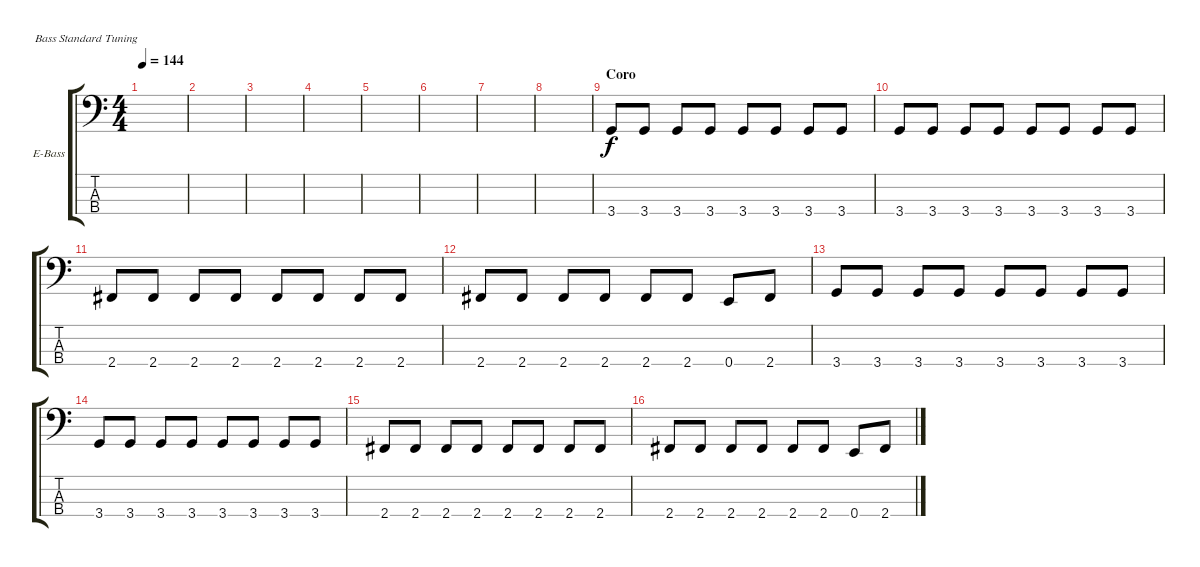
\bracketExtendMode groupsimilarinstruments
\firstSystemTrackNameOrientation horizontal
\otherSystemsTrackNameOrientation horizontal
\track ("Mark" "E-Bass") {instrument electricbasspick}
\staff {score tabs}
\tuning (G2 D2 A1 E1)
\ts (4 4)
\tempo 144
\clef f4
\ks c
|
|
|
|
|
|
|
|
\section ("" "Coro")
3.4.8 3.4.8 3.4.8 3.4.8 3.4.8 3.4.8 3.4.8 3.4.8 |
3.4.8 3.4.8 3.4.8 3.4.8 3.4.8 3.4.8 3.4.8 3.4.8 |
2.4.8 2.4.8 2.4.8 2.4.8 2.4.8 2.4.8 2.4.8 2.4.8 |
2.4.8 2.4.8 2.4.8 2.4.8 2.4.8 2.4.8 0.4.8 2.4.8 |
3.4.8 3.4.8 3.4.8 3.4.8 3.4.8 3.4.8 3.4.8 3.4.8 |
3.4.8 3.4.8 3.4.8 3.4.8 3.4.8 3.4.8 3.4.8 3.4.8 |
2.4.8 2.4.8 2.4.8 2.4.8 2.4.8 2.4.8 2.4.8 2.4.8 |
2.4.8 2.4.8 2.4.8 2.4.8 2.4.8 2.4.8 0.4.8 2.4.8
